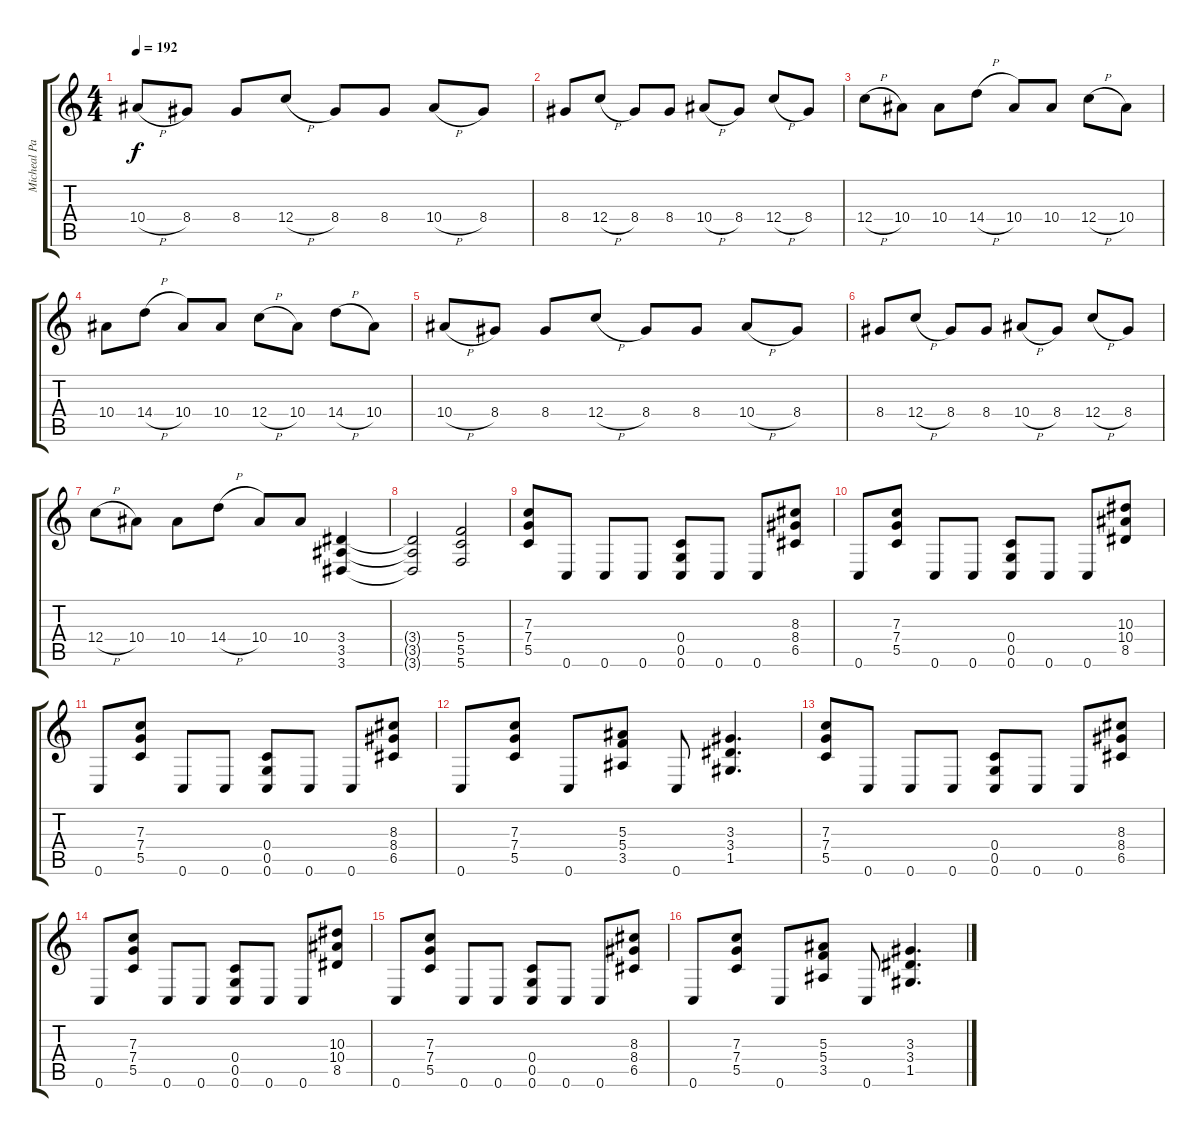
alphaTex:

\track ("Micheal Padge " "Micheal Pa") {instrument distortionguitar}
\staff {score tabs}
\tuning (D4 A3 F3 C3 G2 C2) {hide}
\ts (4 4)
\tempo 192
\clef g2
\ks c
10.4{h}.8{dy f} 8.4.8 8.4.8 12.4{h}.8 8.4.8 8.4.8 10.4{h}.8 8.4.8 |
8.4.8 12.4{h}.8 8.4.8 8.4.8 10.4{h}.8 8.4.8 12.4{h}.8 8.4.8 |
12.4{h}.8 10.4.8 10.4.8 14.4{h}.8 10.4.8 10.4.8 12.4{h}.8 10.4.8 |
10.4.8 14.4{h}.8 10.4.8 10.4.8 12.4{h}.8 10.4.8 14.4{h}.8 10.4.8 |
10.4{h}.8 8.4.8 8.4.8 12.4{h}.8 8.4.8 8.4.8 10.4{h}.8 8.4.8 |
8.4.8 12.4{h}.8 8.4.8 8.4.8 10.4{h}.8 8.4.8 12.4{h}.8 8.4.8 |
12.4{h}.8 10.4.8 10.4.8 14.4{h}.8 10.4.8 10.4.8 (3.4 3.5 3.6).4 |
(3.4{t} 3.5{t} 3.6{t}).2 (5.4 5.5 5.6).2 |
(7.3 7.4 5.5).8 0.6.8 0.6.8 0.6.8 (0.4 0.5 0.6).8 0.6.8 0.6.8 (8.3 8.4 6.5).8 |
0.6.8 (7.3 7.4 5.5).8 0.6.8 0.6.8 (0.4 0.5 0.6).8 0.6.8 0.6.8 (10.3 10.4 8.5).8 |
0.6.8 (7.3 7.4 5.5).8 0.6.8 0.6.8 (0.4 0.5 0.6).8 0.6.8 0.6.8 (8.3 8.4 6.5).8 |
0.6.8 (7.3 7.4 5.5).8 0.6.8 (5.3 5.4 3.5).8 0.6.8 (3.3 3.4 1.5).4{d} |
(7.3 7.4 5.5).8 0.6.8 0.6.8 0.6.8 (0.4 0.5 0.6).8 0.6.8 0.6.8 (8.3 8.4 6.5).8 |
0.6.8 (7.3 7.4 5.5).8 0.6.8 0.6.8 (0.4 0.5 0.6).8 0.6.8 0.6.8 (10.3 10.4 8.5).8 |
0.6.8 (7.3 7.4 5.5).8 0.6.8 0.6.8 (0.4 0.5 0.6).8 0.6.8 0.6.8 (8.3 8.4 6.5).8 |
0.6.8 (7.3 7.4 5.5).8 0.6.8 (5.3 5.4 3.5).8 0.6.8 (3.3 3.4 1.5).4{d}
